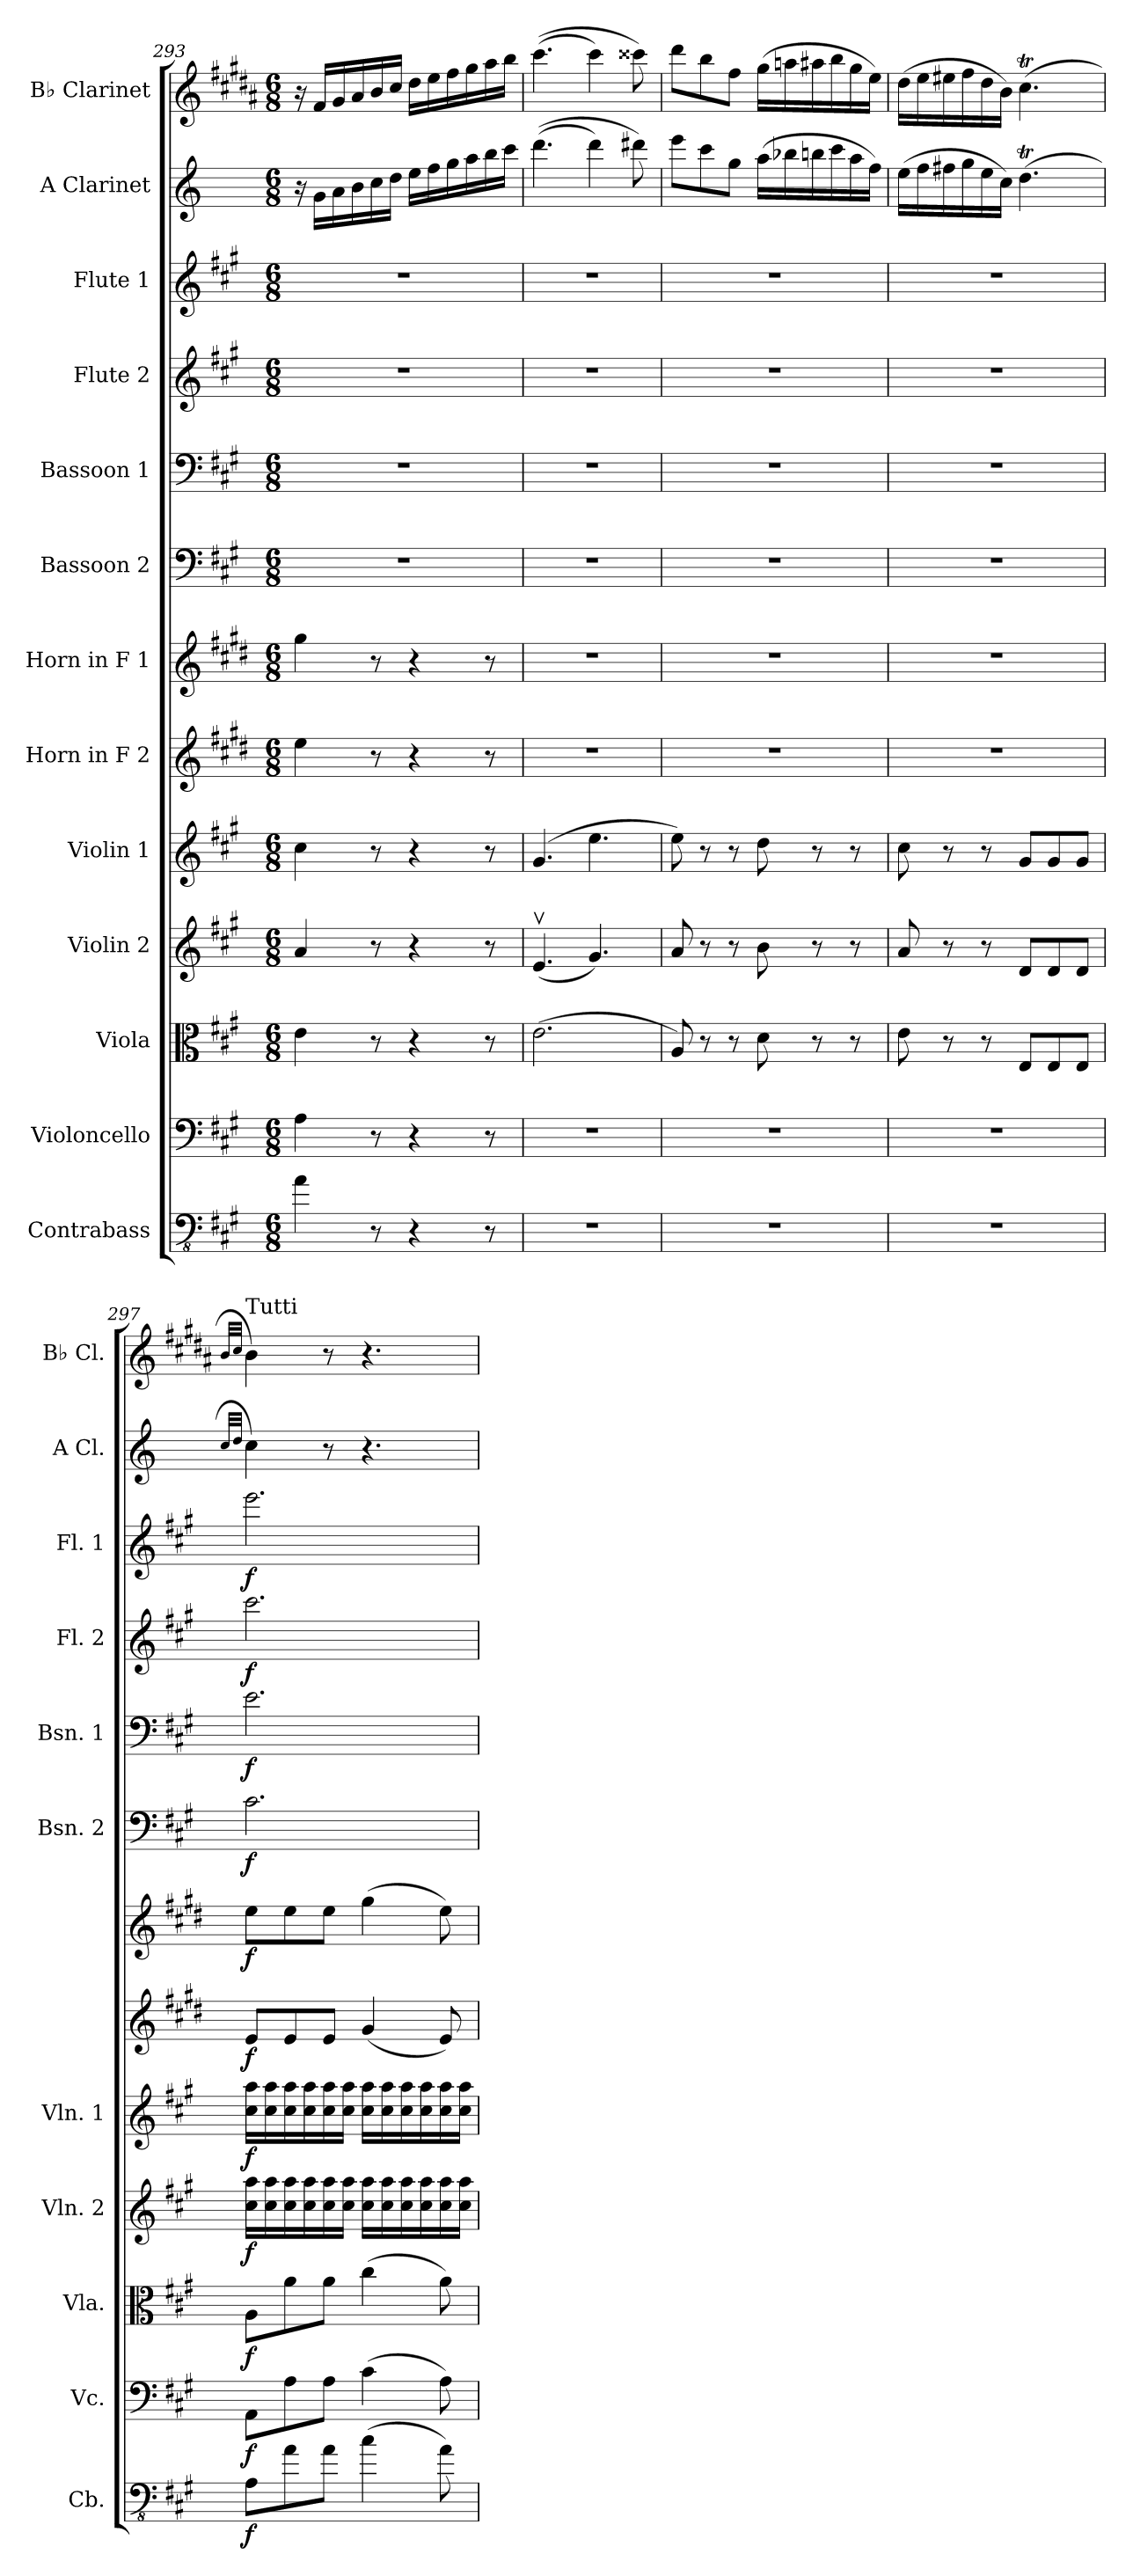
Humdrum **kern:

**kern	**dynam	**kern	**dynam	**kern	**dynam	**kern	**dynam	**kern	**dynam	**kern	**dynam	**kern	**dynam	**kern	**dynam	**kern	**dynam	**kern	**dynam	**kern	**dynam	**kern	**kern
*part13	*part13	*part12	*part12	*part11	*part11	*part10	*part10	*part9	*part9	*part8	*part8	*part7	*part7	*part6	*part6	*part5	*part5	*part4	*part4	*part3	*part3	*part2	*part1
*staff13	*staff13	*staff12	*staff12	*staff11	*staff11	*staff10	*staff10	*staff9	*staff9	*staff8	*staff8	*staff7	*staff7	*staff6	*staff6	*staff5	*staff5	*staff4	*staff4	*staff3	*staff3	*staff2	*staff1
*I"Contrabass	*	*I"Violoncello	*	*I"Viola	*	*I"Violin 2	*	*I"Violin 1	*	*I"Horn in F 2	*	*I"Horn in F 1	*	*I"Bassoon 2	*	*I"Bassoon 1	*	*I"Flute 2	*	*I"Flute 1	*	*I"A Clarinet	*I"B♭ Clarinet
*I'Cb.	*	*I'Vc.	*	*I'Vla.	*	*I'Vln. 2	*	*I'Vln. 1	*	*	*	*	*	*I'Bsn. 2	*	*I'Bsn. 1	*	*I'Fl. 2	*	*I'Fl. 1	*	*I'A Cl.	*I'B♭ Cl.
!!LO:PB:g=z
*clefFv4	*	*clefF4	*	*clefC3	*	*clefG2	*	*clefG2	*	*clefG2	*	*clefG2	*	*clefF4	*	*clefF4	*	*clefG2	*	*clefG2	*	*clefG2	*clefG2
*ITrd7c12	*	*	*	*	*	*	*	*	*	*ITrd4c7	*	*ITrd4c7	*	*	*	*	*	*	*	*	*	*ITrd2c3	*ITrd1c2
*k[f#c#g#]	*	*k[f#c#g#]	*	*k[f#c#g#]	*	*k[f#c#g#]	*	*k[f#c#g#]	*	*k[f#c#g#]	*	*k[f#c#g#]	*	*k[f#c#g#]	*	*k[f#c#g#]	*	*k[f#c#g#]	*	*k[f#c#g#]	*	*k[f#c#g#]	*k[f#c#g#]
*M6/8	*	*M6/8	*	*M6/8	*	*M6/8	*	*M6/8	*	*M6/8	*	*M6/8	*	*M6/8	*	*M6/8	*	*M6/8	*	*M6/8	*	*M6/8	*M6/8
=293	=293	=293	=293	=293	=293	=293	=293	=293	=293	=293	=293	=293	=293	=293	=293	=293	=293	=293	=293	=293	=293	=293	=293
4AA\	.	4A\	.	4e\	.	4a/	.	4cc#\	.	4a\	.	4cc#\	.	2.r	.	2.r	.	2.r	.	2.r	.	16r	16r
.	.	.	.	.	.	.	.	.	.	.	.	.	.	.	.	.	.	.	.	.	.	16e\LL	16e/LL
.	.	.	.	.	.	.	.	.	.	.	.	.	.	.	.	.	.	.	.	.	.	16f#\	16f#/
.	.	.	.	.	.	.	.	.	.	.	.	.	.	.	.	.	.	.	.	.	.	16g#\	16g#/
8r	.	8r	.	8r	.	8r	.	8r	.	8r	.	8r	.	.	.	.	.	.	.	.	.	16a\	16a/
.	.	.	.	.	.	.	.	.	.	.	.	.	.	.	.	.	.	.	.	.	.	16b\JJ	16b/JJ
4r	.	4r	.	4r	.	4r	.	4r	.	4r	.	4r	.	.	.	.	.	.	.	.	.	16cc#\LL	16cc#\LL
.	.	.	.	.	.	.	.	.	.	.	.	.	.	.	.	.	.	.	.	.	.	16dd\	16dd\
.	.	.	.	.	.	.	.	.	.	.	.	.	.	.	.	.	.	.	.	.	.	16ee\	16ee\
.	.	.	.	.	.	.	.	.	.	.	.	.	.	.	.	.	.	.	.	.	.	16ff#\	16ff#\
8r	.	8r	.	8r	.	8r	.	8r	.	8r	.	8r	.	.	.	.	.	.	.	.	.	16gg#\	16gg#\
.	.	.	.	.	.	.	.	.	.	.	.	.	.	.	.	.	.	.	.	.	.	16aa\JJ	16aa\JJ
=294	=294	=294	=294	=294	=294	=294	=294	=294	=294	=294	=294	=294	=294	=294	=294	=294	=294	=294	=294	=294	=294	=294	=294
2.r	.	2.r	.	(>2.e\	.	(<4.ev/	.	(>4.g#/	.	2.r	.	2.r	.	2.r	.	2.r	.	2.r	.	2.r	.	(>(>4.bb\	(>(>4.bb\
.	.	.	.	.	.	4.g#/)	.	4.ee\	.	.	.	.	.	.	.	.	.	.	.	.	.	4bb\)	4bb\)
.	.	.	.	.	.	.	.	.	.	.	.	.	.	.	.	.	.	.	.	.	.	8bb#X\)	8bb#X\)
=295	=295	=295	=295	=295	=295	=295	=295	=295	=295	=295	=295	=295	=295	=295	=295	=295	=295	=295	=295	=295	=295	=295	=295
2.r	.	2.r	.	8A/)	.	8a/	.	8ee\)	.	2.r	.	2.r	.	2.r	.	2.r	.	2.r	.	2.r	.	8ccc#\L	8ccc#\L
.	.	.	.	8r	.	8r	.	8r	.	.	.	.	.	.	.	.	.	.	.	.	.	8aa\	8aa\
.	.	.	.	8r	.	8r	.	8r	.	.	.	.	.	.	.	.	.	.	.	.	.	8ee\J	8ee\J
.	.	.	.	8d\	.	8b\	.	8dd\	.	.	.	.	.	.	.	.	.	.	.	.	.	(>16ff#\LL	(>16ff#\LL
.	.	.	.	.	.	.	.	.	.	.	.	.	.	.	.	.	.	.	.	.	.	16ggn\	16ggn\
.	.	.	.	8r	.	8r	.	8r	.	.	.	.	.	.	.	.	.	.	.	.	.	16gg#X\	16gg#X\
.	.	.	.	.	.	.	.	.	.	.	.	.	.	.	.	.	.	.	.	.	.	16aa\	16aa\
.	.	.	.	8r	.	8r	.	8r	.	.	.	.	.	.	.	.	.	.	.	.	.	16ff#\	16ff#\
.	.	.	.	.	.	.	.	.	.	.	.	.	.	.	.	.	.	.	.	.	.	16dd\JJ)	16dd\JJ)
=296	=296	=296	=296	=296	=296	=296	=296	=296	=296	=296	=296	=296	=296	=296	=296	=296	=296	=296	=296	=296	=296	=296	=296
2.r	.	2.r	.	8e\	.	8a/	.	8cc#\	.	2.r	.	2.r	.	2.r	.	2.r	.	2.r	.	2.r	.	(>16cc#\LL	(>16cc#\LL
.	.	.	.	.	.	.	.	.	.	.	.	.	.	.	.	.	.	.	.	.	.	16dd\	16dd\
.	.	.	.	8r	.	8r	.	8r	.	.	.	.	.	.	.	.	.	.	.	.	.	16dd#X\	16dd#X\
.	.	.	.	.	.	.	.	.	.	.	.	.	.	.	.	.	.	.	.	.	.	16ee\	16ee\
.	.	.	.	8r	.	8r	.	8r	.	.	.	.	.	.	.	.	.	.	.	.	.	16cc#\	16cc#\
.	.	.	.	.	.	.	.	.	.	.	.	.	.	.	.	.	.	.	.	.	.	16a\JJ)	16a\JJ)
.	.	.	.	8E/L	.	8d/L	.	8g#/L	.	.	.	.	.	.	.	.	.	.	.	.	.	(>4.bT\	(>4.bT\
.	.	.	.	8E/	.	8d/	.	8g#/	.	.	.	.	.	.	.	.	.	.	.	.	.	.	.
.	.	.	.	8E/J	.	8d/J	.	8g#/J	.	.	.	.	.	.	.	.	.	.	.	.	.	.	.
!!LO:PB:g=z
=297	=297	=297	=297	=297	=297	=297	=297	=297	=297	=297	=297	=297	=297	=297	=297	=297	=297	=297	=297	=297	=297	=297	=297
.	.	.	.	.	.	.	.	.	.	.	.	.	.	.	.	.	.	.	.	.	.	32qa/LLL	32qa/LLL
.	.	.	.	.	.	.	.	.	.	.	.	.	.	.	.	.	.	.	.	.	.	32qb/JJJ	32qb/JJJ
!	!	!	!	!	!	!	!	!	!	!	!	!	!	!	!	!	!	!	!	!	!	!	!LO:TX:t=Tutti
!	!LO:DY:b	!	!LO:DY:b	!	!LO:DY:b	!	!LO:DY:b	!	!LO:DY:b	!	!LO:DY:b	!	!LO:DY:b	!	!LO:DY:b	!	!LO:DY:b	!	!LO:DY:b	!	!LO:DY:b	!	!
8AAA\L	f	8AA\L	f	8A\L	f	16cc#\ 16aa\LL	f	16cc#\ 16aa\LL	f	8A/L	f	8a\L	f	2.c#\	f	2.e\	f	2.ccc#\	f	2.eee\	f	4a\)	4a\)
.	.	.	.	.	.	16cc#\ 16aa\	.	16cc#\ 16aa\	.	.	.	.	.	.	.	.	.	.	.	.	.	.	.
8AA\	.	8A\	.	8a\	.	16cc#\ 16aa\	.	16cc#\ 16aa\	.	8A/	.	8a\	.	.	.	.	.	.	.	.	.	.	.
.	.	.	.	.	.	16cc#\ 16aa\	.	16cc#\ 16aa\	.	.	.	.	.	.	.	.	.	.	.	.	.	.	.
8AA\J	.	8A\J	.	8a\J	.	16cc#\ 16aa\	.	16cc#\ 16aa\	.	8A/J	.	8a\J	.	.	.	.	.	.	.	.	.	8r	8r
.	.	.	.	.	.	16cc#\ 16aa\JJ	.	16cc#\ 16aa\JJ	.	.	.	.	.	.	.	.	.	.	.	.	.	.	.
(>4C#\	.	(>4c#\	.	(>4cc#\	.	16cc#\ 16aa\LL	.	16cc#\ 16aa\LL	.	(<4c#/	.	(>4cc#\	.	.	.	.	.	.	.	.	.	4.r	4.r
.	.	.	.	.	.	16cc#\ 16aa\	.	16cc#\ 16aa\	.	.	.	.	.	.	.	.	.	.	.	.	.	.	.
.	.	.	.	.	.	16cc#\ 16aa\	.	16cc#\ 16aa\	.	.	.	.	.	.	.	.	.	.	.	.	.	.	.
.	.	.	.	.	.	16cc#\ 16aa\	.	16cc#\ 16aa\	.	.	.	.	.	.	.	.	.	.	.	.	.	.	.
8AA\)	.	8A\)	.	8a\)	.	16cc#\ 16aa\	.	16cc#\ 16aa\	.	8A/)	.	8a\)	.	.	.	.	.	.	.	.	.	.	.
.	.	.	.	.	.	16cc#\ 16aa\JJ	.	16cc#\ 16aa\JJ	.	.	.	.	.	.	.	.	.	.	.	.	.	.	.
=	=	=	=	=	=	=	=	=	=	=	=	=	=	=	=	=	=	=	=	=	=	=	=
*-	*-	*-	*-	*-	*-	*-	*-	*-	*-	*-	*-	*-	*-	*-	*-	*-	*-	*-	*-	*-	*-	*-	*-
